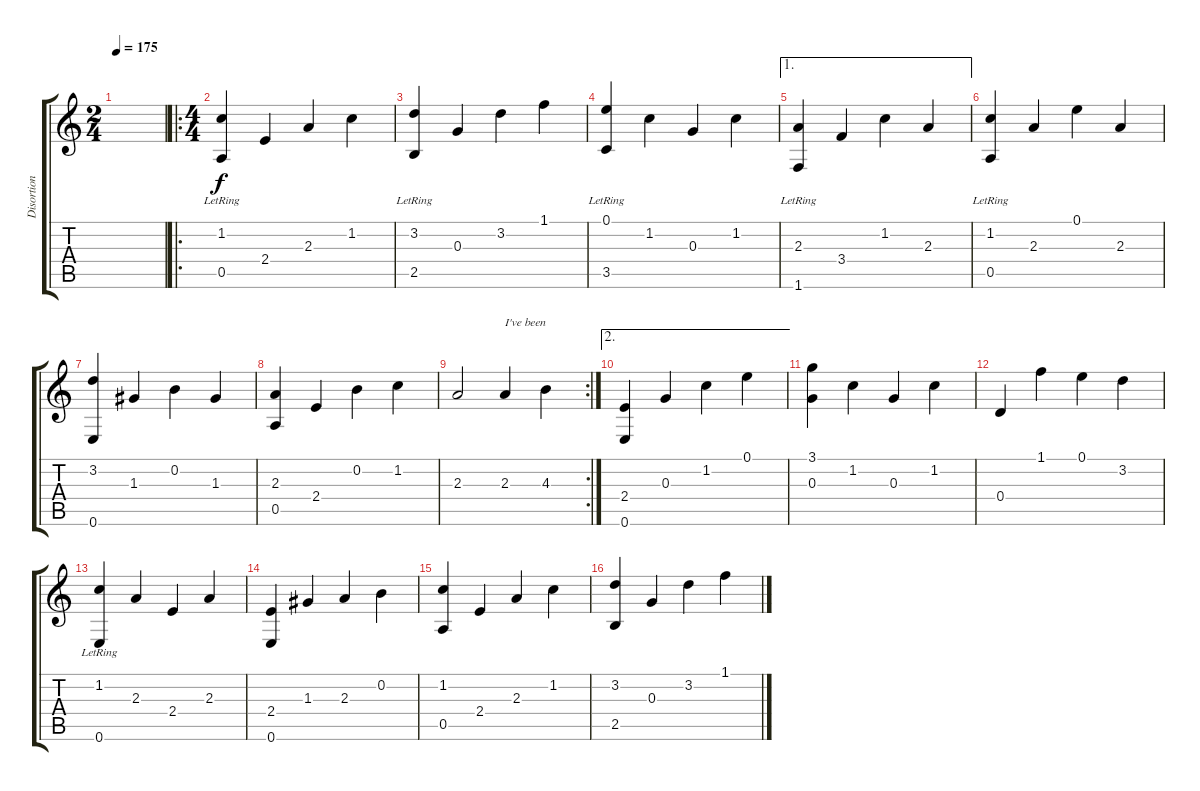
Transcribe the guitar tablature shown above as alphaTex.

\track ("Disortion Guitar" "Disortion ") {instrument distortionguitar}
\staff {score tabs}
\tuning (E4 B3 G3 D3 A2 E2) {hide}
\ts (2 4)
\tempo 175
\clef g2
\ks c
|
\ro
\ts (4 4)
(1.2 0.5{lr}).4{volume 12 instrument acousticguitarsteel} 2.4.4 2.3.4 1.2.4 |
(3.2 2.5{lr}).4 0.3.4 3.2.4 1.1.4 |
(0.1 3.5{lr}).4 1.2.4 0.3.4 1.2.4 |
\ae 1
(2.3 1.6{lr}).4 3.4.4 1.2.4 2.3.4 |
(1.2 0.5{lr}).4 2.3.4 0.1.4 2.3.4 |
(3.2 0.6).4 1.3.4 0.2.4 1.3.4 |
(2.3 0.5).4 2.4.4 0.2.4 1.2.4 |
\rc 2
2.3.2 2.3.4{txt "I've been"} 4.3.4 |
\ae 2
(2.4 0.6).4 0.3.4 1.2.4 0.1.4 |
(3.1 0.3).4 1.2.4 0.3.4 1.2.4 |
0.4.4 1.1.4 0.1.4 3.2.4 |
(1.2 0.6{lr}).4 2.3.4 2.4.4 2.3.4 |
(2.4 0.6).4 1.3.4 2.3.4 0.2.4 |
(1.2 0.5).4 2.4.4 2.3.4 1.2.4 |
(3.2 2.5).4 0.3.4 3.2.4 1.1.4
